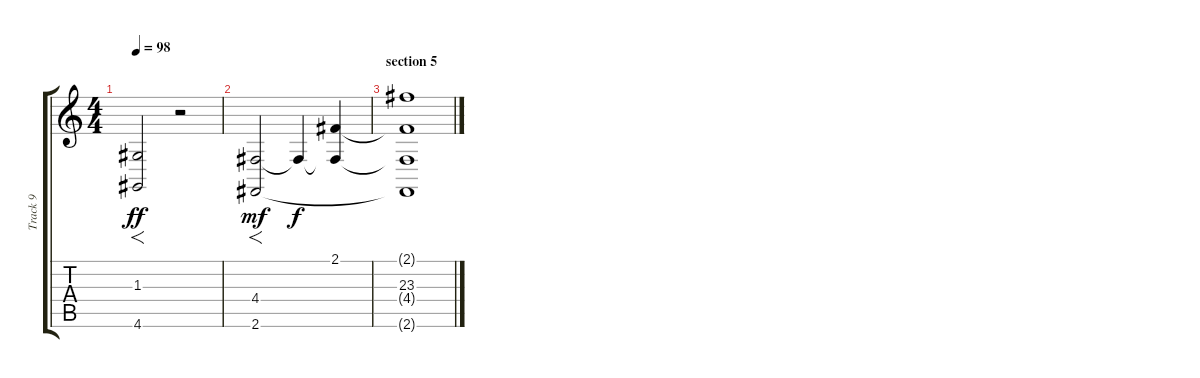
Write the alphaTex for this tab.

\track ("Track 9" "Track 9") {instrument stringensemble1}
\staff {score tabs}
\tuning (E4 B3 G3 D3 A2 E2) {hide}
\ts (4 4)
\tempo 98
\clef g2
\ks c
(1.3 4.6).2{f dy ff} r.2 |
(4.4 2.6).2{f dy mf volume 8 instrument stringensemble1} 4.4{t}.4{dy f} (2.1 4.4{t}).4 |
\section ("" "section 5")
(2.1{t} 23.3 4.4{t} 2.6{t}).1{volume 5 instrument stringensemble1}
